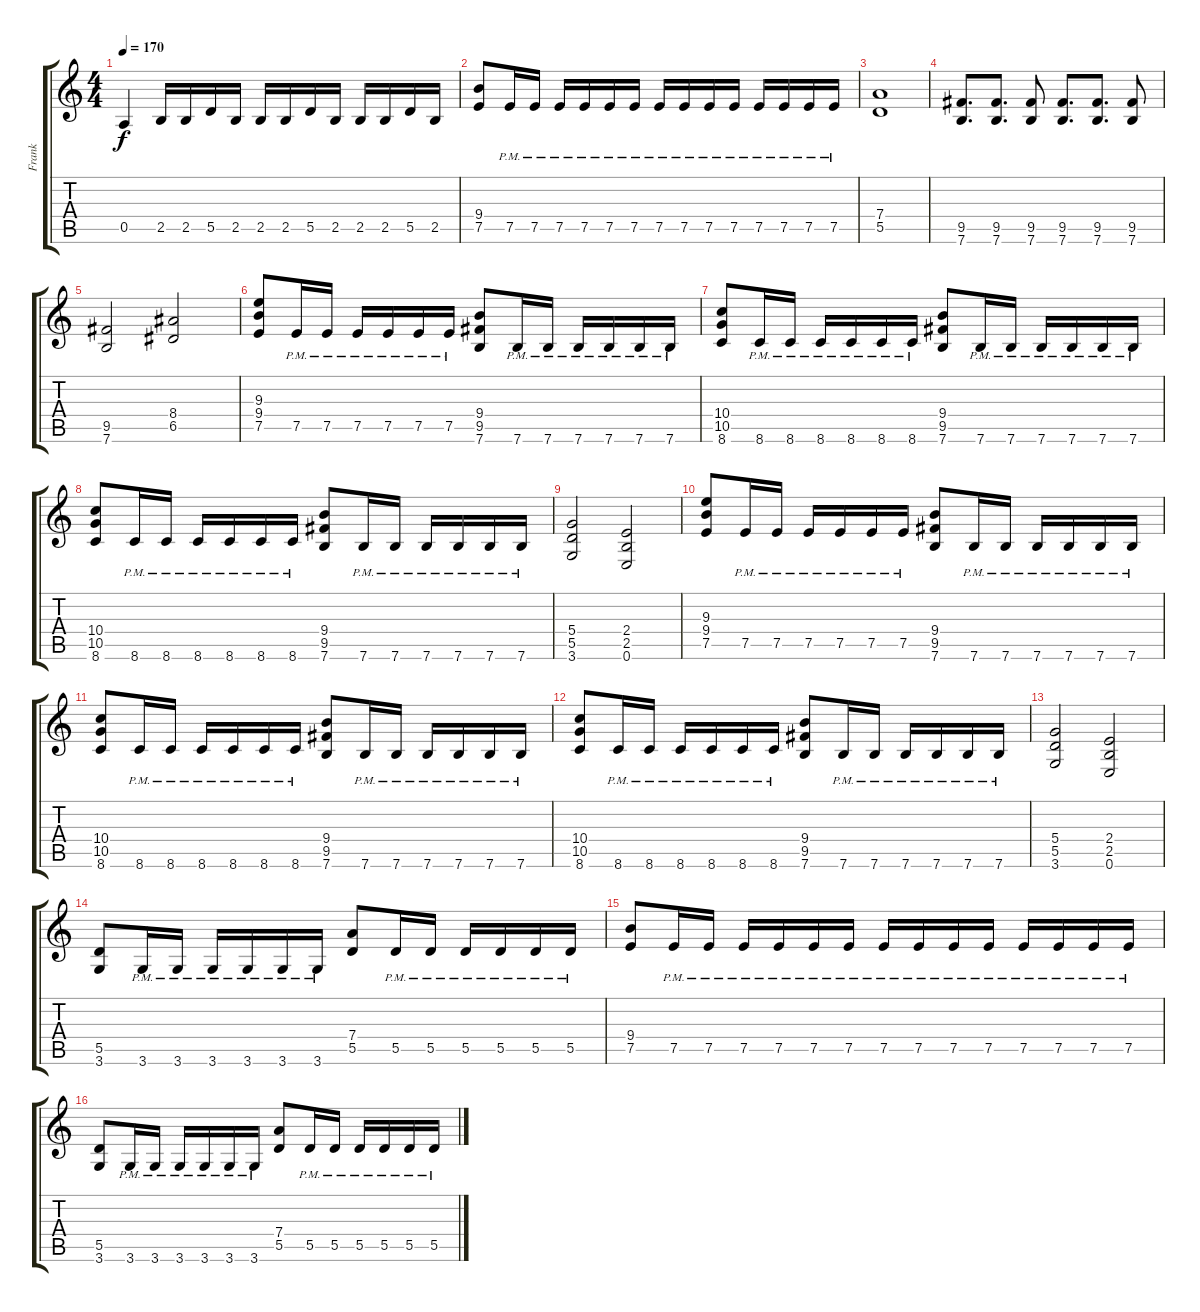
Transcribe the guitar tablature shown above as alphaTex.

\track ("Frank" "Frank") {instrument overdrivenguitar}
\staff {score tabs}
\tuning (E4 B3 G3 D3 A2 E2) {hide}
\ts (4 4)
\tempo 170
\clef g2
\ks c
0.5.4{dy f} 2.5.16 2.5.16 5.5.16 2.5.16 2.5.16 2.5.16 5.5.16 2.5.16 2.5.16 2.5.16 5.5.16 2.5.16 |
(9.4 7.5).8 7.5{pm}.16 7.5{pm}.16 7.5{pm}.16 7.5{pm}.16 7.5{pm}.16 7.5{pm}.16 7.5{pm}.16 7.5{pm}.16 7.5{pm}.16 7.5{pm}.16 7.5{pm}.16 7.5{pm}.16 7.5{pm}.16 7.5{pm}.16 |
(7.4 5.5).1 |
(9.5 7.6).8{d} (9.5 7.6).8{d} (9.5 7.6).8 (9.5 7.6).8{d} (9.5 7.6).8{d} (9.5 7.6).8 |
(9.5 7.6).2 (8.4 6.5).2 |
(9.3 9.4 7.5).8 7.5{pm}.16 7.5{pm}.16 7.5{pm}.16 7.5{pm}.16 7.5{pm}.16 7.5{pm}.16 (9.4 9.5 7.6).8 7.6{pm}.16 7.6{pm}.16 7.6{pm}.16 7.6{pm}.16 7.6{pm}.16 7.6{pm}.16 |
(10.4 10.5 8.6).8 8.6{pm}.16 8.6{pm}.16 8.6{pm}.16 8.6{pm}.16 8.6{pm}.16 8.6{pm}.16 (9.4 9.5 7.6).8 7.6{pm}.16 7.6{pm}.16 7.6{pm}.16 7.6{pm}.16 7.6{pm}.16 7.6{pm}.16 |
(10.4 10.5 8.6).8 8.6{pm}.16 8.6{pm}.16 8.6{pm}.16 8.6{pm}.16 8.6{pm}.16 8.6{pm}.16 (9.4 9.5 7.6).8 7.6{pm}.16 7.6{pm}.16 7.6{pm}.16 7.6{pm}.16 7.6{pm}.16 7.6{pm}.16 |
(5.4 5.5 3.6).2 (2.4 2.5 0.6).2 |
(9.3 9.4 7.5).8 7.5{pm}.16 7.5{pm}.16 7.5{pm}.16 7.5{pm}.16 7.5{pm}.16 7.5{pm}.16 (9.4 9.5 7.6).8 7.6{pm}.16 7.6{pm}.16 7.6{pm}.16 7.6{pm}.16 7.6{pm}.16 7.6{pm}.16 |
(10.4 10.5 8.6).8 8.6{pm}.16 8.6{pm}.16 8.6{pm}.16 8.6{pm}.16 8.6{pm}.16 8.6{pm}.16 (9.4 9.5 7.6).8 7.6{pm}.16 7.6{pm}.16 7.6{pm}.16 7.6{pm}.16 7.6{pm}.16 7.6{pm}.16 |
(10.4 10.5 8.6).8 8.6{pm}.16 8.6{pm}.16 8.6{pm}.16 8.6{pm}.16 8.6{pm}.16 8.6{pm}.16 (9.4 9.5 7.6).8 7.6{pm}.16 7.6{pm}.16 7.6{pm}.16 7.6{pm}.16 7.6{pm}.16 7.6{pm}.16 |
(5.4 5.5 3.6).2 (2.4 2.5 0.6).2 |
(5.5 3.6).8 3.6{pm}.16 3.6{pm}.16 3.6{pm}.16 3.6{pm}.16 3.6{pm}.16 3.6{pm}.16 (7.4 5.5).8 5.5{pm}.16 5.5{pm}.16 5.5{pm}.16 5.5{pm}.16 5.5{pm}.16 5.5{pm}.16 |
(9.4 7.5).8 7.5{pm}.16 7.5{pm}.16 7.5{pm}.16 7.5{pm}.16 7.5{pm}.16 7.5{pm}.16 7.5{pm}.16 7.5{pm}.16 7.5{pm}.16 7.5{pm}.16 7.5{pm}.16 7.5{pm}.16 7.5{pm}.16 7.5{pm}.16 |
(5.5 3.6).8 3.6{pm}.16 3.6{pm}.16 3.6{pm}.16 3.6{pm}.16 3.6{pm}.16 3.6{pm}.16 (7.4 5.5).8 5.5{pm}.16 5.5{pm}.16 5.5{pm}.16 5.5{pm}.16 5.5{pm}.16 5.5{pm}.16
